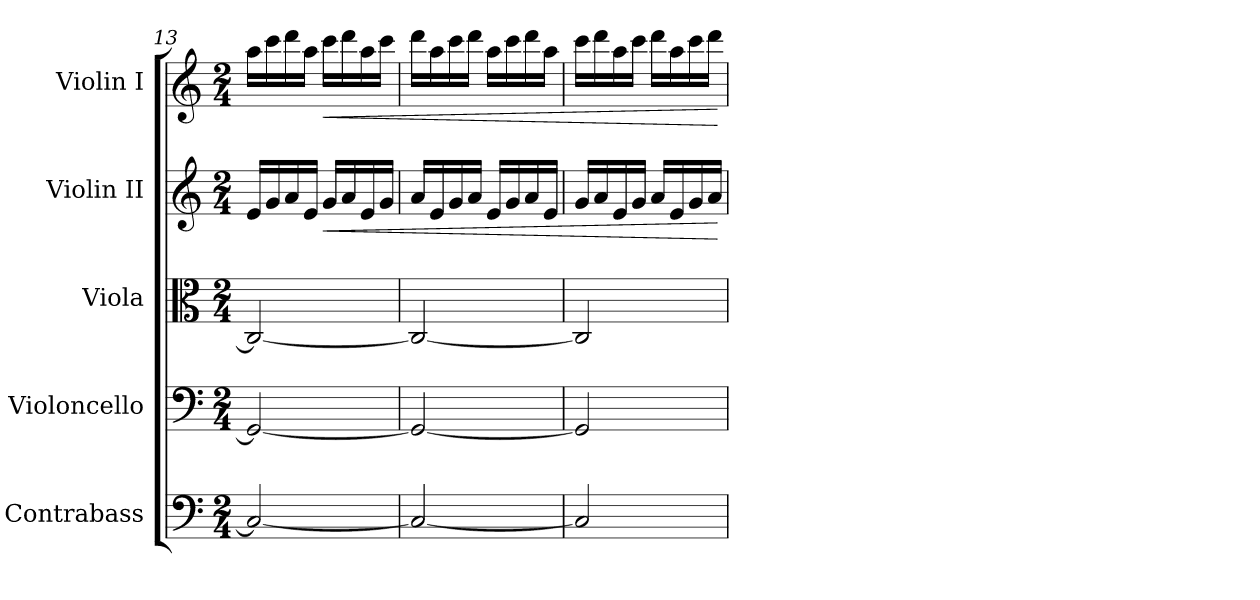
**kern	**kern	**kern	**kern	**dynam	**kern	**dynam
*part5	*part4	*part3	*part2	*part2	*part1	*part1
*staff5	*staff4	*staff3	*staff2	*staff2	*staff1	*staff1
*I"Contrabass	*I"Violoncello	*I"Viola	*I"Violin II	*	*I"Violin I	*
*I'Cb.	*I'Vc.	*I'Vla.	*I'Vln. II	*	*I'Vln. I	*
!!LO:LB:g=z
*clefF4	*clefF4	*clefC3	*clefG2	*	*clefG2	*
*ITrd7c12	*	*	*	*	*	*
*k[]	*k[]	*k[]	*k[]	*	*k[]	*
*M2/4	*M2/4	*M2/4	*M2/4	*	*M2/4	*
=13	=13	=13	=13	=13	=13	=13
2CC/_	2GG/_	2C/_	16e/LL	.	16aa\LL	.
.	.	.	16g/	.	16ccc\	.
.	.	.	16a/	.	16ddd\	.
.	.	.	16e/JJ	.	16aa\JJ	.
!	!	!	!	!LO:HP:b	!	!LO:HP:b
.	.	.	16g/LL	<	16ccc\LL	<
.	.	.	16a/	.	16ddd\	.
.	.	.	16e/	.	16aa\	.
.	.	.	16g/JJ	.	16ccc\JJ	.
=14	=14	=14	=14	=14	=14	=14
2CC/_	2GG/_	2C/_	16a/LL	.	16ddd\LL	.
.	.	.	16e/	.	16aa\	.
.	.	.	16g/	.	16ccc\	.
.	.	.	16a/JJ	.	16ddd\JJ	.
.	.	.	16e/LL	.	16aa\LL	.
.	.	.	16g/	.	16ccc\	.
.	.	.	16a/	.	16ddd\	.
.	.	.	16e/JJ	.	16aa\JJ	.
=15	=15	=15	=15	=15	=15	=15
2CC/]	2GG/]	2C/]	16g/LL	.	16ccc\LL	.
.	.	.	16a/	.	16ddd\	.
.	.	.	16e/	.	16aa\	.
.	.	.	16g/JJ	.	16ccc\JJ	.
.	.	.	16a/LL	.	16ddd\LL	.
.	.	.	16e/	.	16aa\	.
.	.	.	16g/	.	16ccc\	.
.	.	.	16a/JJ	.	16ddd\JJ	.
.	.	.	.	[	.	[
=	=	=	=	=	=	=
*-	*-	*-	*-	*-	*-	*-
